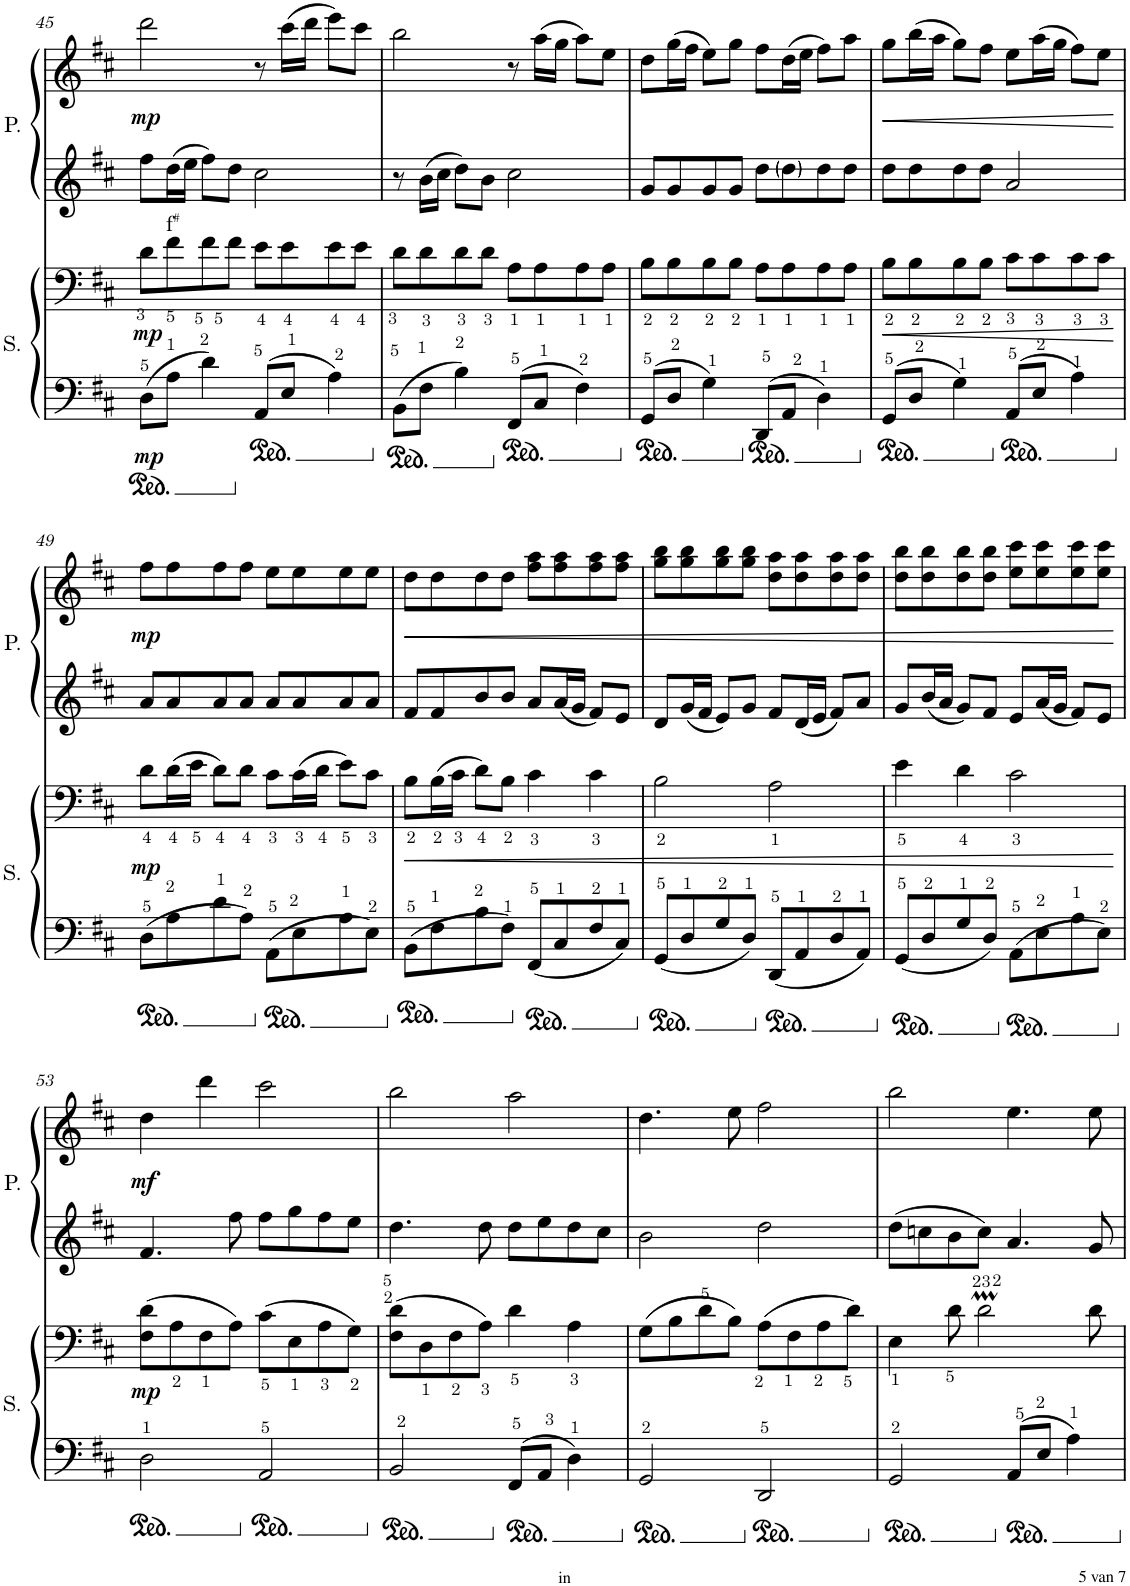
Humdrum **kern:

**kern	**kern	**dynam	**kern	**kern	**dynam
*part2	*part2	*part2	*part1	*part1	*part1
*staff4	*staff3	*staff3/4	*staff2	*staff1	*staff1/2
*I"Secondo	*	*	*I"Primo	*	*
*I'S.	*	*	*I'P.	*	*
!!LO:PB:g=z
*clefF4	*clefF4	*	*clefG2	*clefG2	*
*k[f#c#]	*k[f#c#]	*	*k[f#c#]	*k[f#c#]	*
*M4/4	*M4/4	*	*M4/4	*M4/4	*
=45	=45	=45	=45	=45	=45
!	!	!LO:DY:b=2	!	!	!
!	!	!LO:DY:n=1:b	!	!	!LO:DY:b
8D\L	8d\L	mp mp	8ff#\L	2ddd\	mp
!	!LO:TX:a:t=f	!	!	!	!
!	!LO:TX:a:t=#	!	!	!	!
8A\J	8f#\	.	16dd\L	.	.
.	.	.	16ee\JJ	.	.
4d\	8f#\	.	8ff#\L	.	.
.	8f#\J	.	8dd\J	.	.
8AA/L	8e<\L	.	2cc#\	8r	.
8E/J	8e<\	.	.	(16ccc#\LL	.
.	.	.	.	16ddd\JJ	.
4A\	8e<\	.	.	8eee\L)	.
.	8e<\J	.	.	8ccc#\J	.
=46	=46	=46	=46	=46	=46
8BB\L	8d<\L	.	8r	2bb\	.
8F#\J	8d<\	.	16b\LL	.	.
.	.	.	16cc#\JJ	.	.
4B\	8d<\	.	8dd\L	.	.
.	8d<\J	.	8b\J	.	.
8FF#/L	8A<\L	.	2cc#\	8r	.
8C#/J	8A<\	.	.	(16aa\LL	.
.	.	.	.	16gg\JJ	.
4F#\	8A<\	.	.	8aa\L)	.
.	8A<\J	.	.	8ee\J	.
=47	=47	=47	=47	=47	=47
8GG>/L	8B<\L	.	8g/L	8dd\L	.
8D>/J	8B<\	.	8g/	(16gg\L	.
.	.	.	.	16ff#\JJ	.
4G>\	8B<\	.	8g/	8ee\L)	.
.	8B<\J	.	8g/J	8gg\J	.
8DD>/L	8A<\L	.	8dd\L	8ff#\L	.
8AA>/J	8A<\	.	8dd\	(16dd\L	.
.	.	.	.	16ee\JJ	.
4D>\	8A<\	.	8dd\	8ff#\L)	.
.	8A<\J	.	8dd\J	8aa\J	.
=48	=48	=48	=48	=48	=48
!	!	!LO:HP:b	!	!	!LO:HP:b
8GG>/L	8B<\L	<	8dd\L	8gg\L	<
8D>/J	8B<\	.	8dd\	(16bb\L	.
.	.	.	.	16aa\JJ	.
4G>\	8B<\	.	8dd\	8gg\L)	.
.	8B<\J	.	8dd\J	8ff#\J	.
8AA>/L	8c#<\L	.	2a/	8ee\L	.
8E>/J	8c#<\	.	.	(16aa\L	.
.	.	.	.	16gg\JJ	.
4A>\	8c#<\	.	.	8ff#\L)	.
.	8c#<\J	.	.	8ee\J	.
.	.	[	.	.	[
!!LO:LB:g=z
=49	=49	=49	=49	=49	=49
!	!	!LO:DY:b	!	!	!LO:DY:b
8D>\L	8d<\L	mp	8a/L	8ff#\L	mp
8A>\	(16d<\L	.	8a/	8ff#\	.
.	16e<\JJ	.	.	.	.
8d>\	8d<\L)	.	8a/	8ff#\	.
8A>\J	8d<\J	.	8a/J	8ff#\J	.
8AA>\L	8c#<\L	.	8a/L	8ee\L	.
8E>\	(16c#<\L	.	8a/	8ee\	.
.	16d<\JJ	.	.	.	.
8A>\	8e<\L)	.	8a/	8ee\	.
8E>\J	8c#<\J	.	8a/J	8ee\J	.
=50	=50	=50	=50	=50	=50
!	!	!LO:HP:b	!	!	!LO:HP:b
8BB>\L	8B<\L	<	8f#/L	8dd\L	<
8F#>\	(16B<\L	.	8f#/	8dd\	.
.	16c#<\JJ	.	.	.	.
8B>\	8d<\L)	.	8b/	8dd\	.
8F#>\J	8B<\J	.	8b/J	8dd\J	.
8FF#>/L	4c#<\	.	8a/L	8ff#\ 8aa\L	.
8C#>/	.	.	16a/L	8ff#\ 8aa\	.
.	.	.	16g/JJ	.	.
8F#>/	4c#<\	.	8f#/L	8ff#\ 8aa\	.
8C#>/J	.	.	8e/J	8ff#\ 8aa\J	.
=51	=51	=51	=51	=51	=51
8GG>/L	2B<\	.	8d/L	8gg\ 8bb\L	.
8D>/	.	.	16g/L	8gg\ 8bb\	.
.	.	.	16f#/JJ	.	.
8G>/	.	.	8e/L	8gg\ 8bb\	.
8D>/J	.	.	8g/J	8gg\ 8bb\J	.
8DD>/L	2A<\	.	8f#/L	8dd\ 8aa\L	.
8AA>/	.	.	16d/L	8dd\ 8aa\	.
.	.	.	16e/JJ	.	.
8D>/	.	.	8f#/L	8dd\ 8aa\	.
8AA>/J	.	.	8a/J	8dd\ 8aa\J	.
=52	=52	=52	=52	=52	=52
8GG>/L	4e<\	.	8g/L	8dd\ 8bb\L	.
8D>/	.	.	16b/L	8dd\ 8bb\	.
.	.	.	16a/JJ	.	.
8G>/	4d<\	.	8g/L	8dd\ 8bb\	.
8D>/J	.	.	8f#/J	8dd\ 8bb\J	.
8AA>\L	2c#<\	.	8e/L	8ee\ 8ccc#\L	.
8E>\	.	.	16a/L	8ee\ 8ccc#\	.
.	.	.	16g/JJ	.	.
8A>\	.	.	8f#/L	8ee\ 8ccc#\	.
8E>\J	.	.	8e/J	8ee\ 8ccc#\J	.
.	.	[	.	.	[
!!LO:LB:g=z
=53	=53	=53	=53	=53	=53
!	!	!LO:DY:b	!	!	!LO:DY:b
2D>\	(8F#\ 8d\L	mp	4.f#/	4dd\	mf
.	8A<\	.	.	.	.
.	8F#<\	.	.	4ddd\	.
.	8A\J)	.	8ff#\	.	.
2AA>/	(8c#<\L	.	8ff#\L	2ccc#\	.
.	8E<\	.	8gg\	.	.
.	8A<\	.	8ff#\	.	.
.	8G<\J)	.	8ee\J	.	.
=54	=54	=54	=54	=54	=54
2BB>/	(8F#\ 8d\L	.	4.dd\	2bb\	.
.	8D<\	.	.	.	.
.	8F#<\	.	.	.	.
.	8A<\J)	.	8dd\	.	.
8FF#>/L	4d<\	.	8dd\L	2aa\	.
8AA>/J	.	.	8ee\	.	.
4D>\	4A<\	.	8dd\	.	.
.	.	.	8cc#\J	.	.
=55	=55	=55	=55	=55	=55
2GG>/	(8G\L	.	2b\	4.dd\	.
.	8B\	.	.	.	.
.	8d\	.	.	.	.
.	8B\J)	.	.	8ee\	.
2DD>/	(8A\L	.	2dd\	2ff#\	.
.	8F#\	.	.	.	.
.	8A\	.	.	.	.
.	8d\J)	.	.	.	.
=56	=56	=56	=56	=56	=56
2GG>/	4E<\	.	8dd\L	2bb\	.
.	.	.	8ccn\	.	.
.	8d\	.	8b\	.	.
.	2dM\	.	8cc\J	.	.
8AA>/L	.	.	4.a/	4.ee\	.
8E>/J	.	.	.	.	.
4A\	.	.	.	.	.
.	8d\	.	8g/	8ee\	.
=	=	=	=	=	=
*-	*-	*-	*-	*-	*-
